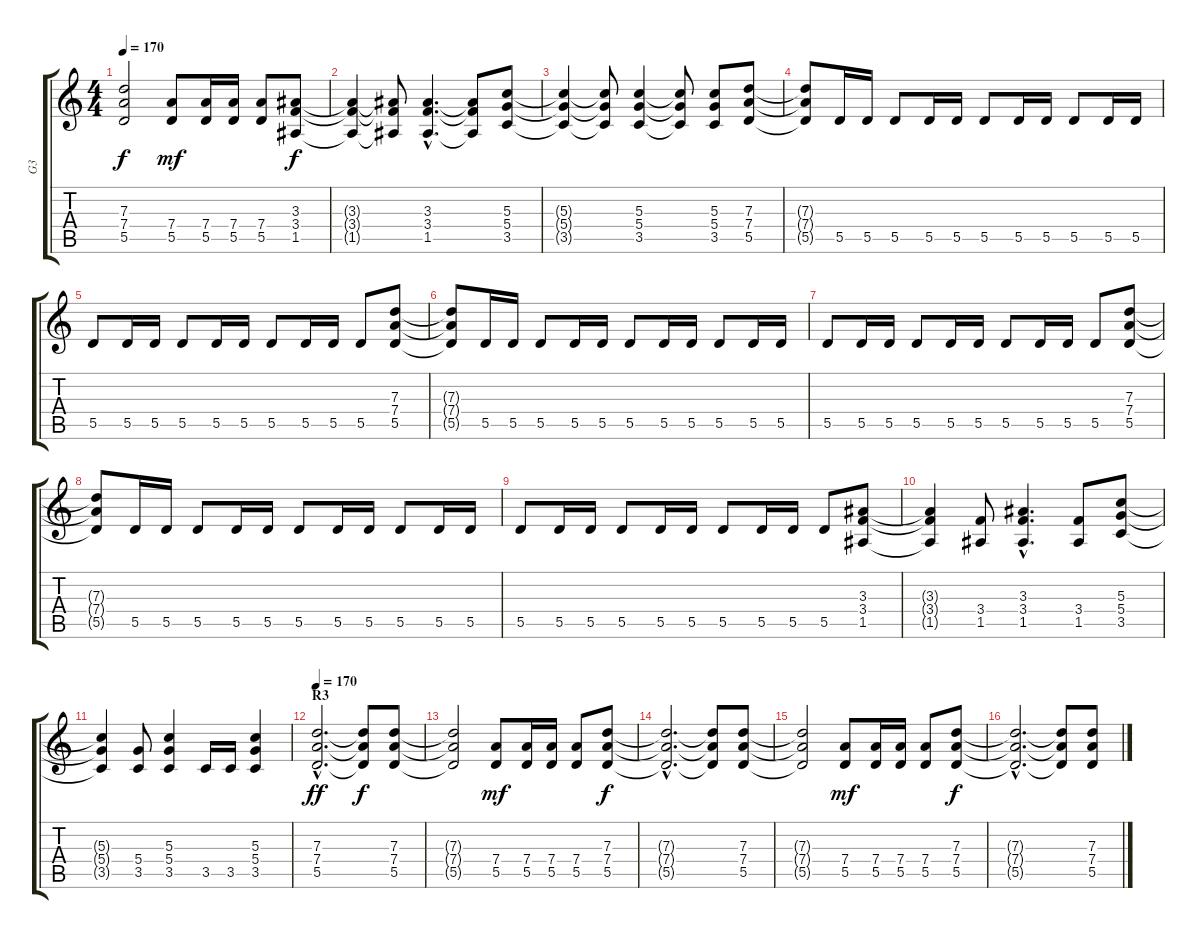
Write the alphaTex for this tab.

\track ("G3" "G3") {instrument overdrivenguitar}
\staff {score tabs}
\tuning (E4 B3 G3 D3 A2 E2) {hide}
\ts (4 4)
\tempo 170
\clef g2
\ks c
(7.3{t} 7.4{t} 5.5{t}).2{dy f} (7.4 5.5).8{dy mf} (7.4 5.5).16 (7.4 5.5).16 (7.4 5.5).8 (3.3 3.4 1.5).8{dy f} |
(3.3{t} 3.4{t} 1.5{t}).4 (3.3{t} 3.4{t} 1.5{t}).8 (3.3{hac} 3.4{hac} 1.5{hac}).4{d} (3.3{t} 3.4{t} 1.5{t}).8 (5.3 5.4 3.5).8 |
(5.3{t} 5.4{t} 3.5{t}).4 (5.3{t} 5.4{t} 3.5{t}).8 (5.3 5.4 3.5).4 (5.3{t} 5.4{t} 3.5{t}).8 (5.3 5.4 3.5).8 (7.3 7.4 5.5).8 |
\section ("" "")
(7.3{t} 7.4{t} 5.5{t}).8 5.5.16 5.5.16 5.5.8 5.5.16 5.5.16 5.5.8 5.5.16 5.5.16 5.5.8 5.5.16 5.5.16 |
5.5.8 5.5.16 5.5.16 5.5.8 5.5.16 5.5.16 5.5.8 5.5.16 5.5.16 5.5.8 (7.3 7.4 5.5).8 |
(7.3{t} 7.4{t} 5.5{t}).8 5.5.16 5.5.16 5.5.8 5.5.16 5.5.16 5.5.8 5.5.16 5.5.16 5.5.8 5.5.16 5.5.16 |
5.5.8 5.5.16 5.5.16 5.5.8 5.5.16 5.5.16 5.5.8 5.5.16 5.5.16 5.5.8 (7.3 7.4 5.5).8 |
(7.3{t} 7.4{t} 5.5{t}).8 5.5.16 5.5.16 5.5.8 5.5.16 5.5.16 5.5.8 5.5.16 5.5.16 5.5.8 5.5.16 5.5.16 |
5.5.8 5.5.16 5.5.16 5.5.8 5.5.16 5.5.16 5.5.8 5.5.16 5.5.16 5.5.8 (3.3 3.4 1.5).8 |
(3.3{t} 3.4{t} 1.5{t}).4 (3.4 1.5).8 (3.3{hac} 3.4{hac} 1.5{hac}).4{d} (3.4 1.5).8 (5.3 5.4 3.5).8 |
(5.3{t} 5.4{t} 3.5{t}).4 (5.4 3.5).8 (5.3 5.4 3.5).4 3.5.16 3.5.16 (5.3 5.4 3.5).4 |
\section ("" "R3")
\tempo 170
(7.3{hac} 7.4{hac} 5.5{hac}).2{d dy ff balance 8} (7.3{t} 7.4{t} 5.5{t}).8{dy f} (7.3 7.4 5.5).8 |
(7.3{t} 7.4{t} 5.5{t}).2 (7.4 5.5).8{dy mf} (7.4 5.5).16 (7.4 5.5).16 (7.4 5.5).8 (7.3 7.4 5.5).8{dy f} |
(7.3{hac t} 7.4{hac t} 5.5{hac t}).2{d} (7.3{t} 7.4{t} 5.5{t}).8 (7.3 7.4 5.5).8 |
(7.3{t} 7.4{t} 5.5{t}).2 (7.4 5.5).8{dy mf} (7.4 5.5).16 (7.4 5.5).16 (7.4 5.5).8 (7.3 7.4 5.5).8{dy f} |
(7.3{hac t} 7.4{hac t} 5.5{hac t}).2{d} (7.3{t} 7.4{t} 5.5{t}).8 (7.3 7.4 5.5).8
